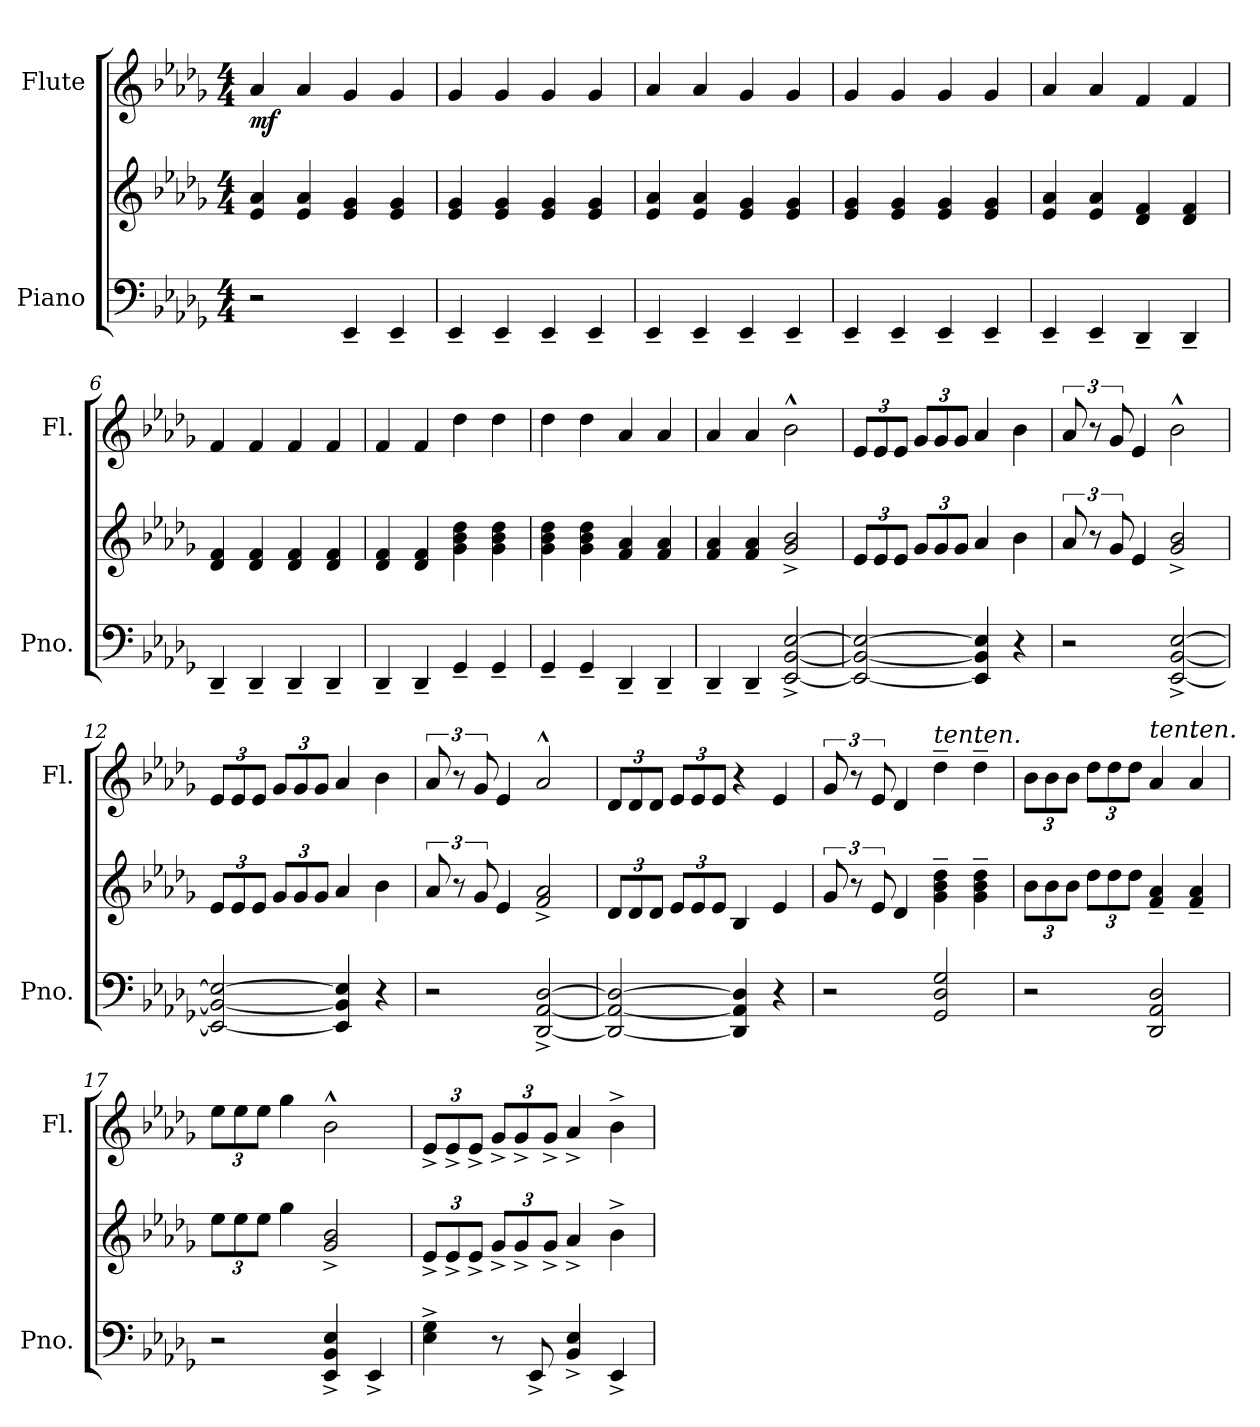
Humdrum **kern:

**kern	**kern	**dynam	**kern	**dynam
*part2	*part2	*part2	*part1	*part1
*staff3	*staff2	*staff2/3	*staff1	*staff1
*I"Piano	*	*	*I"Flute	*
*I'Pno.	*	*	*I'Fl.	*
*clefF4	*clefG2	*	*clefG2	*
*k[b-e-a-d-g-]	*k[b-e-a-d-g-]	*	*k[b-e-a-d-g-]	*
*D-:	*D-:	*	*D-:	*
*M4/4	*M4/4	*	*M4/4	*
*MM120	*MM120	*	*MM120	*
=1	=1	=1	=1	=1
!	!	!LO:DY:b	!	!
!	!	!LO:DY:n=1:b	!	!LO:DY:b
2r	4e-/ 4a-/	mf mf	4a-/	mf
.	4e-/ 4a-/	.	4a-/	.
4EE-~/	4e-/ 4g-/	.	4g-/	.
4EE-~/	4e-/ 4g-/	.	4g-/	.
=2	=2	=2	=2	=2
4EE-~/	4e-/ 4g-/	.	4g-/	.
4EE-~/	4e-/ 4g-/	.	4g-/	.
4EE-~/	4e-/ 4g-/	.	4g-/	.
4EE-~/	4e-/ 4g-/	.	4g-/	.
=3	=3	=3	=3	=3
4EE-~/	4e-/ 4a-/	.	4a-/	.
4EE-~/	4e-/ 4a-/	.	4a-/	.
4EE-~/	4e-/ 4g-/	.	4g-/	.
4EE-~/	4e-/ 4g-/	.	4g-/	.
=4	=4	=4	=4	=4
4EE-~/	4e-/ 4g-/	.	4g-/	.
4EE-~/	4e-/ 4g-/	.	4g-/	.
4EE-~/	4e-/ 4g-/	.	4g-/	.
4EE-~/	4e-/ 4g-/	.	4g-/	.
=5	=5	=5	=5	=5
4EE-~/	4e-/ 4a-/	.	4a-/	.
4EE-~/	4e-/ 4a-/	.	4a-/	.
4DD-~/	4d-/ 4f/	.	4f/	.
4DD-~/	4d-/ 4f/	.	4f/	.
=6	=6	=6	=6	=6
4DD-~/	4d-/ 4f/	.	4f/	.
4DD-~/	4d-/ 4f/	.	4f/	.
4DD-~/	4d-/ 4f/	.	4f/	.
4DD-~/	4d-/ 4f/	.	4f/	.
=7	=7	=7	=7	=7
4DD-~/	4d-/ 4f/	.	4f/	.
4DD-~/	4d-/ 4f/	.	4f/	.
4GG-~/	4g-\ 4b-\ 4dd-\	.	4dd-\	.
4GG-~/	4g-\ 4b-\ 4dd-\	.	4dd-\	.
=8	=8	=8	=8	=8
4GG-~/	4g-\ 4b-\ 4dd-\	.	4dd-\	.
4GG-~/	4g-\ 4b-\ 4dd-\	.	4dd-\	.
4DD-~/	4f/ 4a-/	.	4a-/	.
4DD-~/	4f/ 4a-/	.	4a-/	.
!!LO:LB:g=z
=9	=9	=9	=9	=9
4DD-~/	4f/ 4a-/	.	4a-/	.
4DD-~/	4f/ 4a-/	.	4a-/	.
[2EE-/^ [2BB-/^ [2E-/^	2g-/^ 2b-/^	.	2b-^^\	.
=10	=10	=10	=10	=10
*	*Xbrackettup	*	*Xbrackettup	*
2EE-/_ 2BB-/_ 2E-/_	12e-/L	.	12e-/L	.
.	12e-/	.	12e-/	.
.	12e-/J	.	12e-/J	.
.	12g-/L	.	12g-/L	.
.	12g-/	.	12g-/	.
.	12g-/J	.	12g-/J	.
4EE-/] 4BB-/] 4E-/]	4a-/	.	4a-/	.
4r	4b-\	.	4b-\	.
=11	=11	=11	=11	=11
*	*brackettup	*	*brackettup	*
2r	12a-/	.	12a-/	.
.	12r	.	12r	.
.	12g-/	.	12g-/	.
.	4e-/	.	4e-/	.
[2EE-/^ [2BB-/^ [2E-/^	2g-/^ 2b-/^	.	2b-^^\	.
=12	=12	=12	=12	=12
*	*Xbrackettup	*	*Xbrackettup	*
2EE-/_ 2BB-/_ 2E-/_	12e-/L	.	12e-/L	.
.	12e-/	.	12e-/	.
.	12e-/J	.	12e-/J	.
.	12g-/L	.	12g-/L	.
.	12g-/	.	12g-/	.
.	12g-/J	.	12g-/J	.
4EE-/] 4BB-/] 4E-/]	4a-/	.	4a-/	.
4r	4b-\	.	4b-\	.
=13	=13	=13	=13	=13
*	*brackettup	*	*brackettup	*
2r	12a-/	.	12a-/	.
.	12r	.	12r	.
.	12g-/	.	12g-/	.
.	4e-/	.	4e-/	.
[2DD-/^ [2AA-/^ [2D-/^	2f/^ 2a-/^	.	2a-^^/	.
=14	=14	=14	=14	=14
*	*Xbrackettup	*	*Xbrackettup	*
2DD-/_ 2AA-/_ 2D-/_	12d-/L	.	12d-/L	.
.	12d-/	.	12d-/	.
.	12d-/J	.	12d-/J	.
.	12e-/L	.	12e-/L	.
.	12e-/	.	12e-/	.
.	12e-/J	.	12e-/J	.
4DD-/] 4AA-/] 4D-/]	4B-/	.	4r	.
4r	4e-/	.	4e-/	.
=15	=15	=15	=15	=15
*	*brackettup	*	*brackettup	*
2r	12g-/	.	12g-/	.
.	12r	.	12r	.
.	12e-/	.	12e-/	.
.	4d-/	.	4d-/	.
2GG-/ 2D-/ 2G-/	4g-\~ 4b-\~ 4dd-\~	.	4dd-~~~\	.
.	4g-\~ 4b-\~ 4dd-\~	.	4dd-~~~\	.
!!LO:LB:g=z
=16	=16	=16	=16	=16
*	*Xbrackettup	*	*Xbrackettup	*
2r	12b-\L	.	12b-\L	.
.	12b-\	.	12b-\	.
.	12b-\J	.	12b-\J	.
.	12dd-\L	.	12dd-\L	.
.	12dd-\	.	12dd-\	.
.	12dd-\J	.	12dd-\J	.
2DD-/ 2AA-/ 2D-/	4f/~ 4a-/~	.	4a-~~/	.
.	4f/~ 4a-/~	.	4a-~~/	.
=17	=17	=17	=17	=17
2r	12ee-\L	.	12ee-\L	.
.	12ee-\	.	12ee-\	.
.	12ee-\J	.	12ee-\J	.
.	4gg-\	.	4gg-\	.
4EE-/^ 4BB-/^ 4E-/^	2g-/^ 2b-/^	.	2b-^^\	.
4EE-^/	.	.	.	.
=18	=18	=18	=18	=18
4E-\^ 4G-\^	12e-^/L	.	12e-^/L	.
.	12e-^/	.	12e-^/	.
.	12e-^/J	.	12e-^/J	.
8r	12g-^/L	.	12g-^/L	.
.	12g-^/	.	12g-^/	.
8EE-^/	.	.	.	.
.	12g-^/J	.	12g-^/J	.
4BB-/^ 4E-/^	4a-^/	.	4a-^/	.
4EE-^/	4b-^\	.	4b-^\	.
=	=	=	=	=
*-	*-	*-	*-	*-
